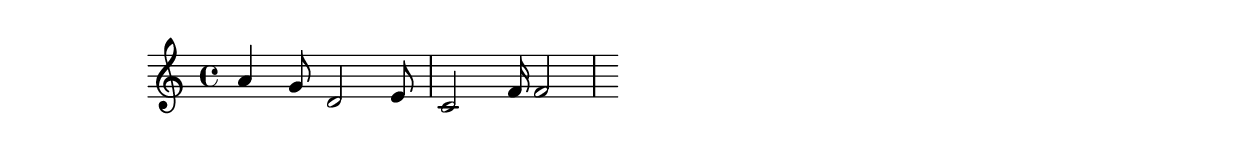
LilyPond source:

%{
Welcome to LilyPond
===================

Congratulations, LilyPond has been installed successfully.

Now to take it for the first test run.

  1. Save this file

  2. Select

       Compile > Typeset file

  from the menu.

  The file is processed, and

  3.  The PDF viewer will pop up. Click one of the noteheads.


That's it.  For more information, visit http://lilypond.org .

%}

\version "2.20.0"  % necessary for upgrading to future LilyPond versions.

\relative {
a'4 g8 d2 e8 c2 f16 f2 
}
